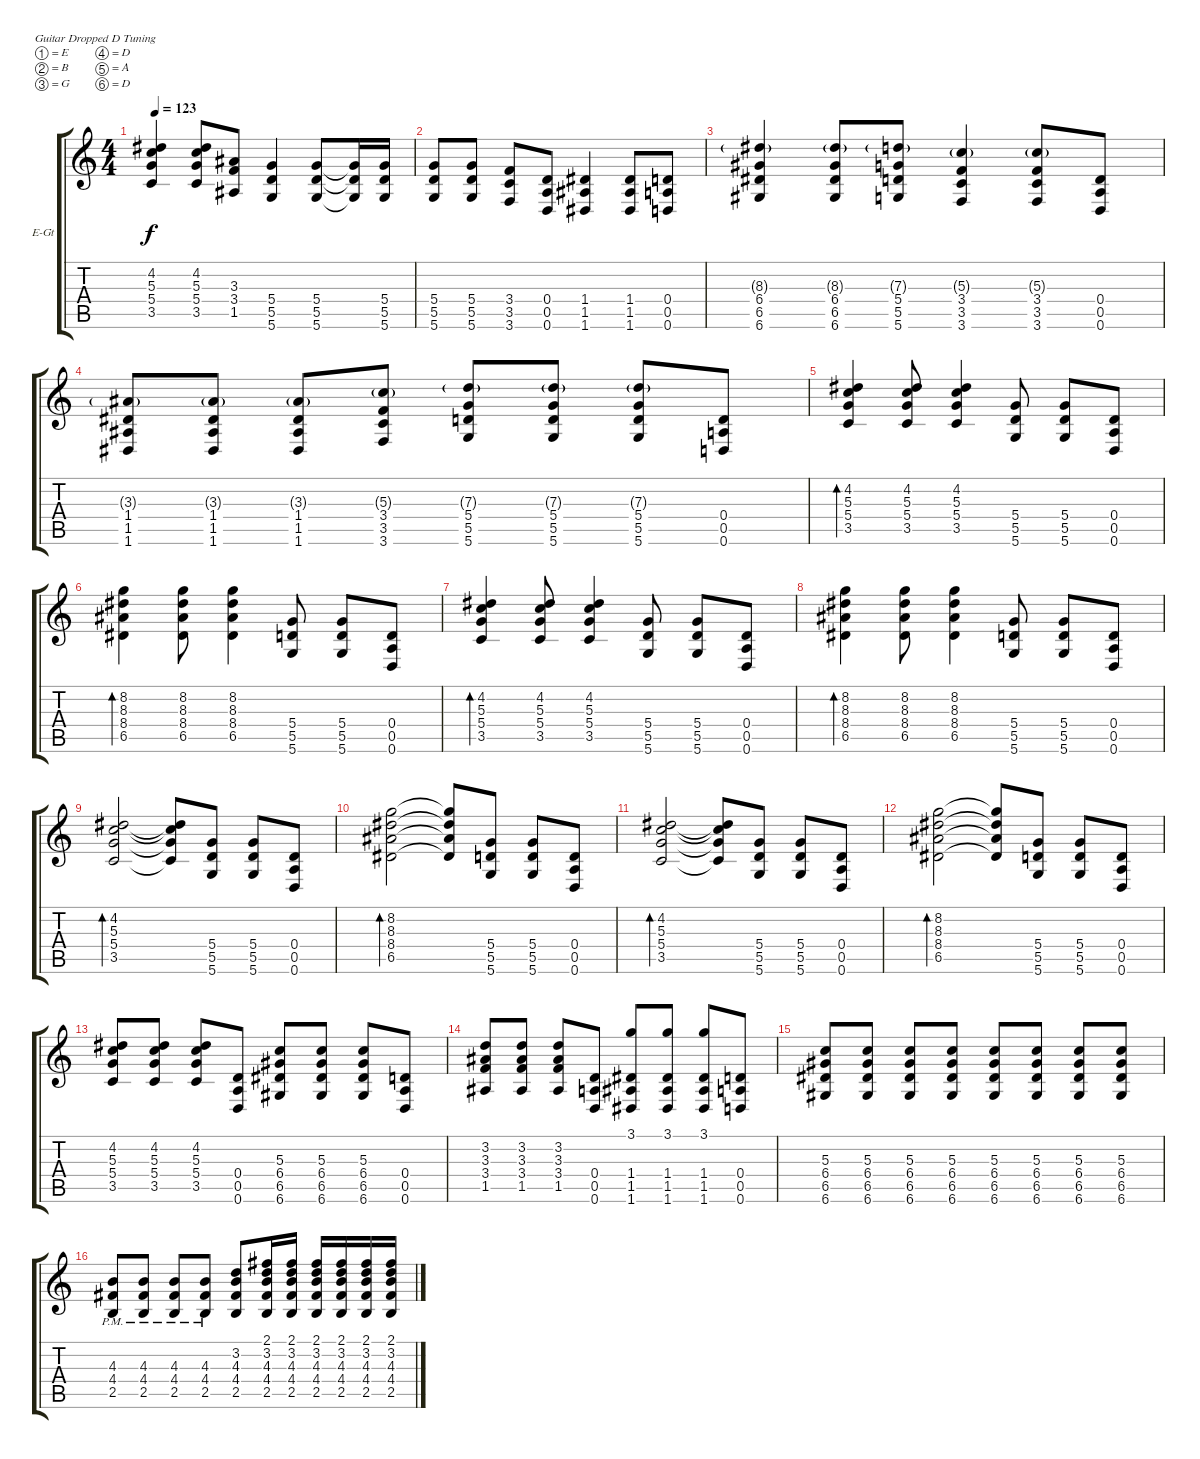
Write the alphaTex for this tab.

\bracketExtendMode groupsimilarinstruments
\firstSystemTrackNameOrientation horizontal
\otherSystemsTrackNameOrientation horizontal
\track ("Guitar 1" "E-Gt") {instrument distortionguitar}
\staff {score tabs}
\tuning (E4 B3 G3 D3 A2 D2)
\ts (4 4)
\tempo 123
\clef g2
\ks c
(4.2 5.3 5.4 3.5).4{dy f} (4.2 5.3 5.4 3.5).8 (3.3 3.4 1.5).8 (5.4 5.5 5.6).4 (5.4 5.5 5.6).8 (5.4{t} 5.5{t} 5.6{t}).16 (5.4 5.5 5.6).16 |
(5.4 5.5 5.6).8 (5.4 5.5 5.6).8 (3.4 3.5 3.6).8 (0.4 0.5 0.6).8 (1.4 1.5 1.6).4 (1.4 1.5 1.6).8 (0.4 0.5 0.6).8 |
(8.3{g} 6.4 6.5 6.6).4 (8.3{g} 6.4 6.5 6.6).8 (7.3{g} 5.4 5.5 5.6).8 (5.3{g} 3.4 3.5 3.6).4 (5.3{g} 3.4 3.5 3.6).8 (0.4 0.5 0.6).8 |
(3.3{g} 1.4 1.5 1.6).8 (3.3{g} 1.4 1.5 1.6).8 (3.3{g} 1.4 1.5 1.6).8 (5.3{g} 3.4 3.5 3.6).8 (7.3{g} 5.4 5.5 5.6).8 (7.3{g} 5.4 5.5 5.6).8 (7.3{g} 5.4 5.5 5.6).8 (0.4 0.5 0.6).8 |
(4.2 5.3 5.4 3.5).4{bd 30} (4.2 5.3 5.4 3.5).8 (4.2 5.3 5.4 3.5).4 (5.4 5.5 5.6).8 (5.4 5.5 5.6).8 (0.4 0.5 0.6).8 |
(8.2 8.3 8.4 6.5).4{bd 60} (8.2 8.3 8.4 6.5).8 (8.2 8.3 8.4 6.5).4 (5.4 5.5 5.6).8 (5.4 5.5 5.6).8 (0.4 0.5 0.6).8 |
(4.2 5.3 5.4 3.5).4{bd 30} (4.2 5.3 5.4 3.5).8 (4.2 5.3 5.4 3.5).4 (5.4 5.5 5.6).8 (5.4 5.5 5.6).8 (0.4 0.5 0.6).8 |
(8.2 8.3 8.4 6.5).4{bd 60} (8.2 8.3 8.4 6.5).8 (8.2 8.3 8.4 6.5).4 (5.4 5.5 5.6).8 (5.4 5.5 5.6).8 (0.4 0.5 0.6).8 |
(4.2 5.3 5.4 3.5).2{bd 30} (4.2{t} 5.3{t} 5.4{t} 3.5{t}).8 (5.4 5.5 5.6).8 (5.4 5.5 5.6).8 (0.4 0.5 0.6).8 |
(8.2 8.3 8.4 6.5).2{bd 60} (8.2{t} 8.3{t} 8.4{t} 6.5{t}).8 (5.4 5.5 5.6).8 (5.4 5.5 5.6).8 (0.4 0.5 0.6).8 |
(4.2 5.3 5.4 3.5).2{bd 30} (4.2{t} 5.3{t} 5.4{t} 3.5{t}).8 (5.4 5.5 5.6).8 (5.4 5.5 5.6).8 (0.4 0.5 0.6).8 |
(8.2 8.3 8.4 6.5).2{bd 60} (8.2{t} 8.3{t} 8.4{t} 6.5{t}).8 (5.4 5.5 5.6).8 (5.4 5.5 5.6).8 (0.4 0.5 0.6).8 |
(4.2 5.3 5.4 3.5).8 (4.2 5.3 5.4 3.5).8 (4.2 5.3 5.4 3.5).8 (0.4 0.5 0.6).8 (5.3 6.4 6.5 6.6).8 (5.3 6.4 6.5 6.6).8 (5.3 6.4 6.5 6.6).8 (0.4 0.5 0.6).8 |
(3.2 3.3 3.4 1.5).8 (3.2 3.3 3.4 1.5).8 (3.2 3.3 3.4 1.5).8 (0.4 0.5 0.6).8 (3.1 1.4 1.5 1.6).8 (3.1 1.4 1.5 1.6).8 (3.1 1.4 1.5 1.6).8 (0.4 0.5 0.6).8 |
(5.3 6.4 6.5 6.6).8 (5.3 6.4 6.5 6.6).8 (5.3 6.4 6.5 6.6).8 (5.3 6.4 6.5 6.6).8 (5.3 6.4 6.5 6.6).8 (5.3 6.4 6.5 6.6).8 (5.3 6.4 6.5 6.6).8 (5.3 6.4 6.5 6.6).8 |
(4.3{pm} 4.4{pm} 2.5{pm}).8 (4.3{pm} 4.4{pm} 2.5{pm}).8 (4.3{pm} 4.4{pm} 2.5{pm}).8 (4.3{pm} 4.4{pm} 2.5{pm}).8 (3.2 4.3 4.4 2.5).8 (2.1 3.2 4.3 4.4 2.5).16 (2.1 3.2 4.3 4.4 2.5).16 (2.1 3.2 4.3 4.4 2.5).16 (2.1 3.2 4.3 4.4 2.5).16 (2.1 3.2 4.3 4.4 2.5).16 (2.1 3.2 4.3 4.4 2.5).16
